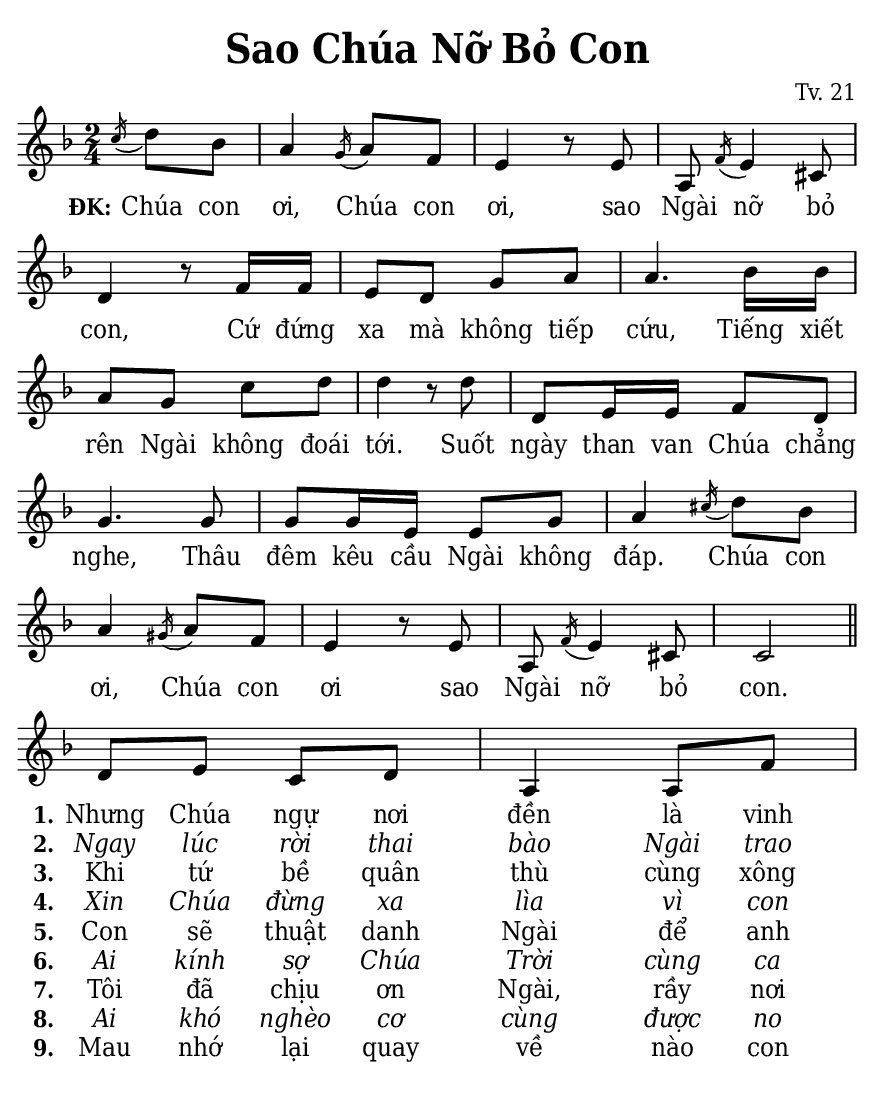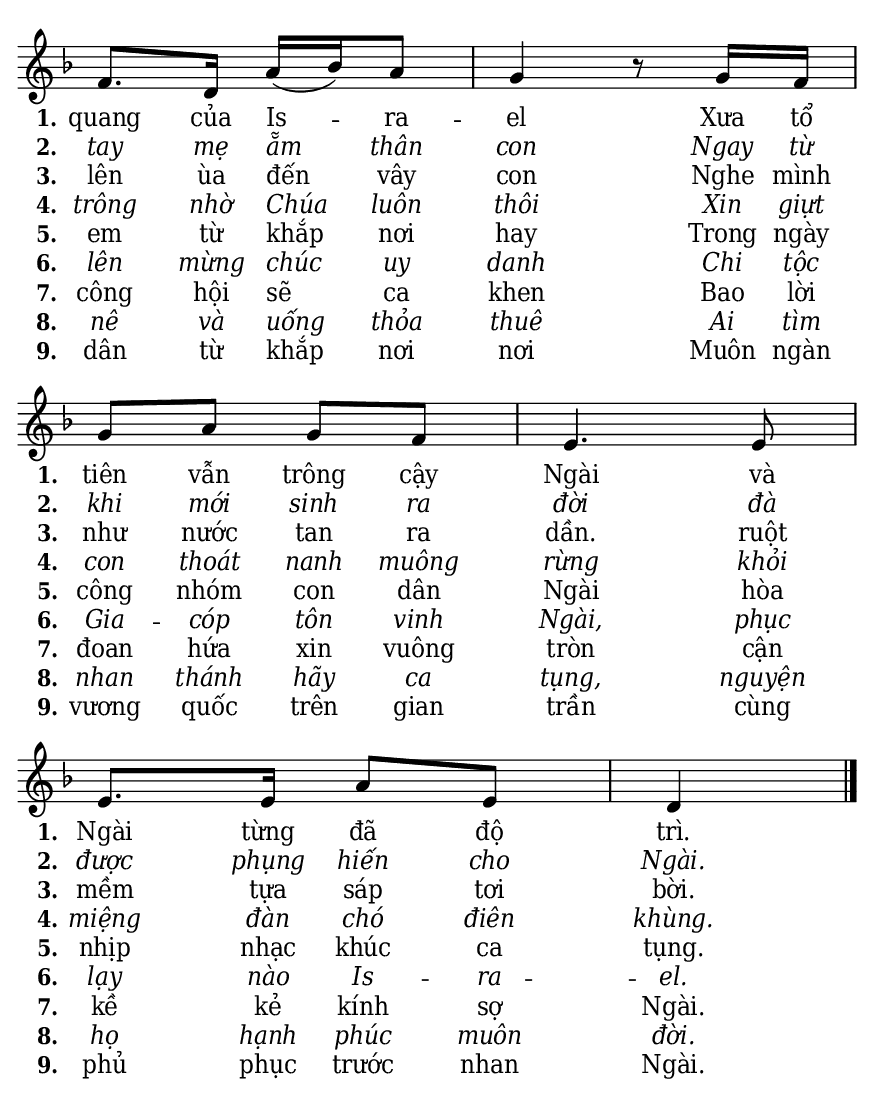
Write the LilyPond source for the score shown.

% Cài đặt chung\
\version "2.22.1"
\include "english.ly"

\header {
  title = \markup { \fontsize #1 "Sao Chúa Nỡ Bỏ Con" }
  composer = "Tv. 21"
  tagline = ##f
}

% mã nguồn cho những chức năng chưa hỗ trợ trong phiên bản lilypond hiện tại
% cung cấp bởi cộng đồng lilypond khi gửi email đến lilypond-user@gnu.org
% Đổi kích thước nốt cho bè phụ
notBePhu =
#(define-music-function (font-size music) (number? ly:music?)
   (for-some-music
     (lambda (m)
       (if (music-is-of-type? m 'rhythmic-event)
           (begin
             (set! (ly:music-property m 'tweaks)
                   (cons `(font-size . ,font-size)
                         (ly:music-property m 'tweaks)))
             #t)
           #f))
     music)
   music)

% in số phiên khúc trên mỗi dòng
#(define (add-grob-definition grob-name grob-entry)
     (set! all-grob-descriptions
           (cons ((@@ (lily) completize-grob-entry)
                  (cons grob-name grob-entry))
                 all-grob-descriptions)))

#(add-grob-definition
    'StanzaNumberSpanner
    `((direction . ,LEFT)
      (font-series . bold)
      (padding . 1.0)
      (side-axis . ,X)
      (stencil . ,ly:text-interface::print)
      (X-offset . ,ly:side-position-interface::x-aligned-side)
      (Y-extent . ,grob::always-Y-extent-from-stencil)
      (meta . ((class . Spanner)
               (interfaces . (font-interface
                              side-position-interface
                              stanza-number-interface
                              text-interface))))))

\layout {
    \context {
      \Global
      \grobdescriptions #all-grob-descriptions
    }
    \context {
      \Score
      \remove Stanza_number_align_engraver
      \consists
        #(lambda (context)
           (let ((texts '())
                 (syllables '()))
             (make-engraver
              (acknowledgers
               ((stanza-number-interface engraver grob source-engraver)
                  (set! texts (cons grob texts)))
               ((lyric-syllable-interface engraver grob source-engraver)
                  (set! syllables (cons grob syllables))))
              ((stop-translation-timestep engraver)
                 (for-each
                  (lambda (text)
                    (for-each
                     (lambda (syllable)
                       (ly:pointer-group-interface::add-grob
                        text
                        'side-support-elements
                        syllable))
                     syllables))
                  texts)
                 (set! syllables '())))))
    }
    \context {
      \Lyrics
      \remove Stanza_number_engraver
      \consists
        #(lambda (context)
           (let ((text #f)
                 (last-stanza #f))
             (make-engraver
              ((process-music engraver)
                 (let ((stanza (ly:context-property context 'stanza #f)))
                   (if (and stanza (not (equal? stanza last-stanza)))
                       (let ((column (ly:context-property context
'currentCommandColumn)))
                         (set! last-stanza stanza)
                         (if text
                             (ly:spanner-set-bound! text RIGHT column))
                         (set! text (ly:engraver-make-grob engraver
'StanzaNumberSpanner '()))
                         (ly:grob-set-property! text 'text stanza)
                         (ly:spanner-set-bound! text LEFT column)))))
              ((finalize engraver)
                 (if text
                     (let ((column (ly:context-property context
'currentCommandColumn)))
                       (ly:spanner-set-bound! text RIGHT column)))))))
      \override StanzaNumberSpanner.horizon-padding = 10000
    }
}

stanzaReminderOff =
  \temporary \override StanzaNumberSpanner.after-line-breaking =
     #(lambda (grob)
        ;; Can be replaced with (not (first-broken-spanner? grob)) in 2.23.
        (if (let ((siblings (ly:spanner-broken-into (ly:grob-original grob))))
              (and (pair? siblings)
                   (not (eq? grob (car siblings)))))
            (ly:grob-suicide! grob)))

stanzaReminderOn = \undo \stanzaReminderOff
% kết thúc mã nguồn

% Nhạc phiên khúc
nhacPhienKhucSop = \relative c'' {
  \autoPageBreaksOff
  \partial 4
  \slashedGrace { c16 ( } d8) bf |
  a4 \slashedGrace { g16 ( } a8) f |
  e4 r8 e |
  a, \slashedGrace { f'16 ( } e4) cs8 |
  d4 r8 f16 f |
  e8 d g a |
  a4. bf16 bf |
  a8 g c d |
  d4 r8 d |
  d, e16 e f8 d |
  g4. g8 |
  g g16 e e8 g |
  a4 \slashedGrace { cs16 ( } d8) bf |
  a4 \slashedGrace { gs16 ( } a8) f |
  e4 r8 e |
  a, \slashedGrace { f'16 ( } e4) cs8 |
  c2 \bar "||" \break
  
  d8 e c d |
  a4 a8 f' |
  
  \pageBreak
  
  f8. d16 a' (bf) a8 |
  g4 r8 g16 f |
  g8 a g f |
  e4. e8 |
  e8. e16 a8 e |
  d4 \bar "|."
}

nhacPhienKhucAlto = \relative c' {
  r4
  R2*23
  r4
}

% Lời phiên khúc
loiPhienKhucSop = \lyrics {
  \stanzaReminderOff
  \set stanza = "ĐK:"
  Chúa con ơi, Chúa con ơi,
  sao Ngài nỡ bỏ con,
  Cứ đứng xa mà không tiếp cứu,
  Tiếng xiết rên Ngài không đoái tới.
  Suốt ngày than van Chúa chẳng nghe,
  Thâu đêm kêu cầu Ngài không đáp.
  Chúa con ơi, Chúa con ơi sao Ngài nỡ bỏ con.
  \stanzaReminderOn
  <<
    {
      \set stanza = "1."
      Nhưng Chúa ngự nơi đền
      là vinh quang của Is -- ra -- el
      Xưa tổ tiên vẫn trông cậy Ngài
      và Ngài từng đã độ trì.
    }
    \new Lyrics {
	    \set associatedVoice = "beSop"
	    \set stanza = "2."
      \override Lyrics.LyricText.font-shape = #'italic
	    Ngay lúc rời thai bào
	    Ngài trao tay mẹ ẵm thân con
	    Ngay từ khi mới sinh ra đời
	    đà được phụng hiến cho Ngài.
    }
    \new Lyrics {
	    \set associatedVoice = "beSop"
	    \set stanza = "3."
	    Khi tứ bề quân thù cùng xông lên
	    ùa đến vây con
	    Nghe mình như nước tan ra dần.
	    ruột mềm tựa sáp tơi bời.
    }
    \new Lyrics {
	    \set associatedVoice = "beSop"
	    \set stanza = "4."
      \override Lyrics.LyricText.font-shape = #'italic
	    Xin Chúa đừng xa lìa
	    vì con trông nhờ Chúa luôn thôi
	    Xin giựt con thoát nanh muông rừng
	    khỏi miệng đàn chó điên khùng.
    }
    \new Lyrics {
	    \set associatedVoice = "beSop"
	    \set stanza = "5."
	    Con sẽ thuật danh Ngài
	    để anh em từ khắp nơi hay
	    Trong ngày công nhóm
	    con dân Ngài hòa nhịp nhạc khúc ca tụng.
    }
    \new Lyrics {
	    \set associatedVoice = "beSop"
	    \set stanza = "6."
      \override Lyrics.LyricText.font-shape = #'italic
	    Ai kính sợ Chúa Trời cùng ca lên
	    mừng chúc uy danh
	    Chi tộc Gia -- cóp tôn vinh Ngài,
	    phục lạy nào Is -- ra -- el.
    }
    \new Lyrics {
	    \set associatedVoice = "beSop"
	    \set stanza = "7."
	    Tôi đã chịu ơn Ngài,
	    rầy nơi công hội sẽ ca khen
	    Bao lời đoan hứa xin vuông tròn
	    cận kề kẻ kính sợ Ngài.
    }
    \new Lyrics {
	    \set associatedVoice = "beSop"
	    \set stanza = "8."
      \override Lyrics.LyricText.font-shape = #'italic
	    Ai khó nghèo cơ cùng được no nê
	    và uống thỏa thuê
	    Ai tìm nhan thánh hãy ca tụng,
	    nguyện họ hạnh phúc muôn đời.
    }
    \new Lyrics {
	    \set associatedVoice = "beSop"
	    \set stanza = "9."
	    Mau nhớ lại quay về nào con dân từ khắp nơi nơi
	    Muôn ngàn vương quốc trên gian trần
	    cùng phủ phục trước nhan Ngài.
    }
  >>
}

% Dàn trang
\paper {
  #(set-paper-size "a5")
  top-margin = 3\mm
  bottom-margin = 3\mm
  left-margin = 3\mm
  right-margin = 3\mm
  indent = #0
  #(define fonts
	 (make-pango-font-tree "Deja Vu Serif Condensed"
	 		       "Deja Vu Serif Condensed"
			       "Deja Vu Serif Condensed"
			       (/ 20 20)))
  print-page-number = ##f
  system-system-spacing = #'((basic-distance . 0.1) (padding . 2.5))
  %page-count = #2
  ragged-bottom = ##t
}

TongNhip = {
  \key f \major \time 2/4
  \set Timing.beamExceptions = #'()
  \set Timing.baseMoment = #(ly:make-moment 1/4)
}

\score {
  \new ChoirStaff <<
    \new Staff \with {
        \consists "Merge_rests_engraver"
        printPartCombineTexts = ##f
      }
      <<
      \new Voice { \TongNhip \partCombine 
        \nhacPhienKhucSop
        \notBePhu -1 { \nhacPhienKhucAlto } }
      \new NullVoice = beSop \nhacPhienKhucSop
      \new Lyrics \lyricsto beSop \loiPhienKhucSop
      >>
  >>
  \layout {
    \override Lyrics.LyricSpace.minimum-distance = #1.5
    \override Score.BarNumber.break-visibility = ##(#f #f #f)
    \override Score.SpacingSpanner.uniform-stretching = ##t
  } 
}
